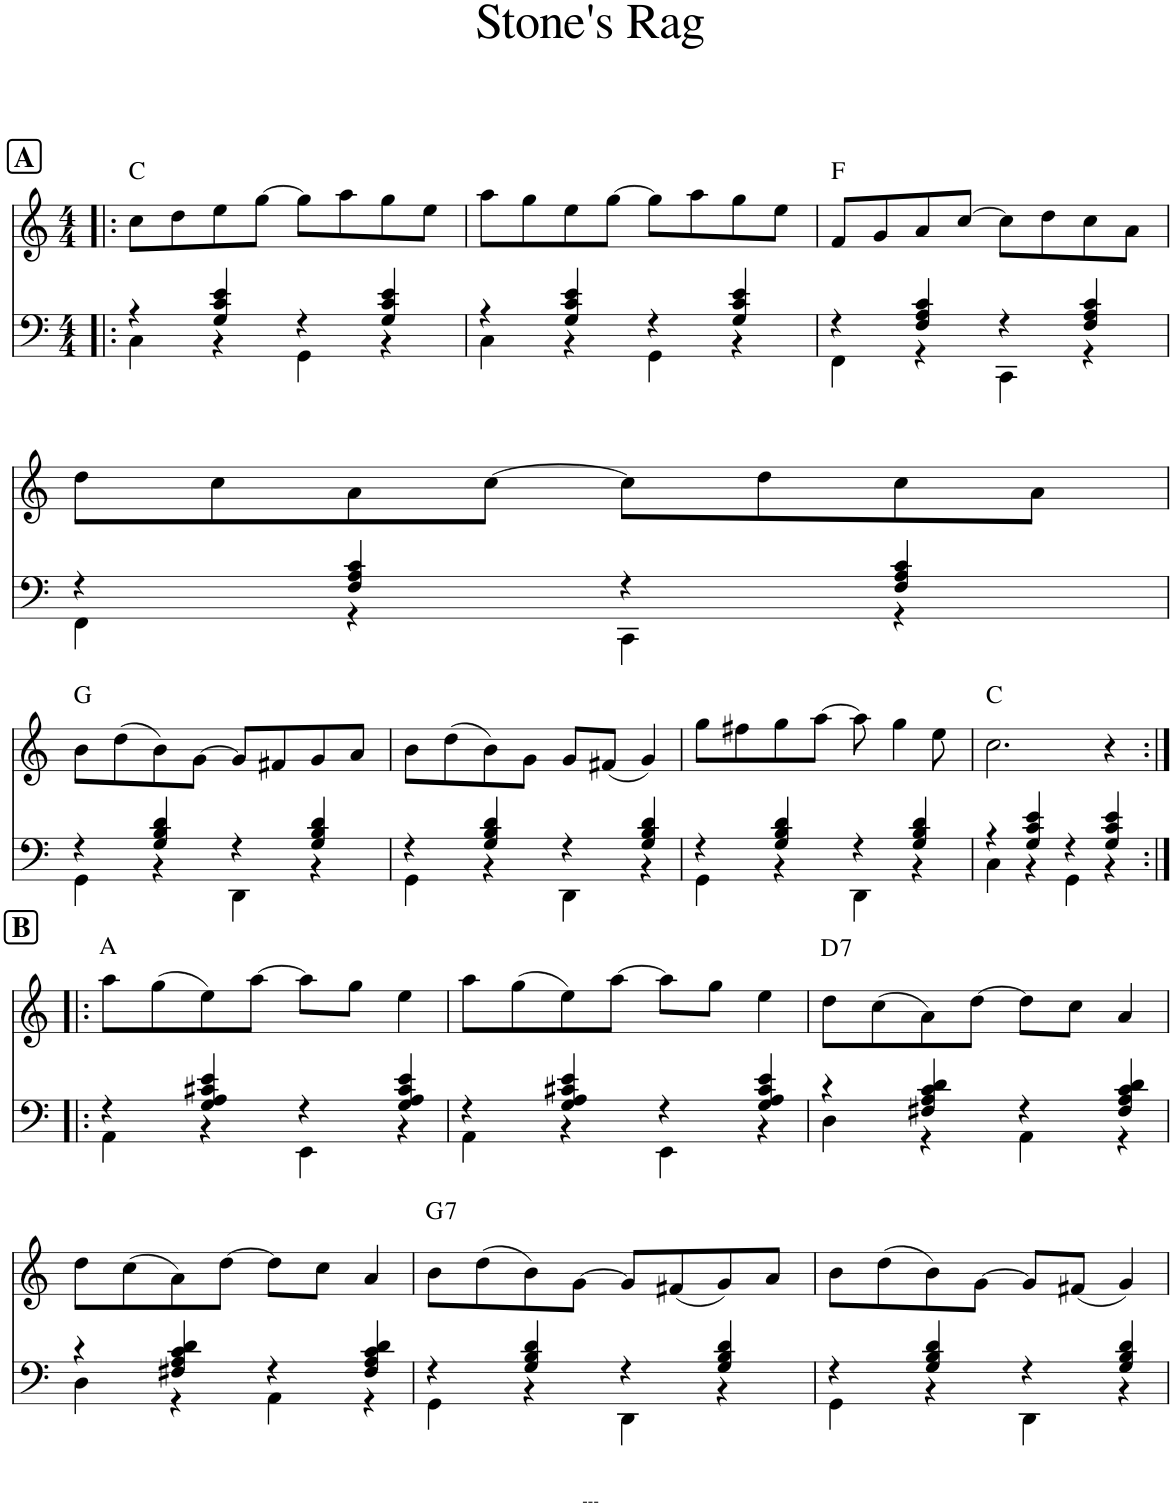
**kern	**kern	**harte
*part2	*part1	*part1
*staff2	*staff1	*
*I"Piano	*I"Mandolin	*
*I'Pno	*	*
*clefF4	*clefG2	*
*k[]	*k[]	*
*M4/4	*M4/4	*
!!LO:REH:place=s1:a:B:cj:fs=14:t=A
=1!|:	=1!|:	=1!|:
*^	*	*
4r	4C\	8cc\L	C:maj
.	.	8dd\	.
4G/ 4c/ 4e/	4r	8ee\	.
.	.	[8gg\J	.
4r	4GG\	8gg\L]	.
.	.	8aa\	.
4G/ 4c/ 4e/	4r	8gg\	.
.	.	8ee\J	.
=2	=2	=2	=2
4r	4C\	8aa\L	.
.	.	8gg\	.
4G/ 4c/ 4e/	4r	8ee\	.
.	.	[8gg\J	.
4r	4GG\	8gg\L]	.
.	.	8aa\	.
4G/ 4c/ 4e/	4r	8gg\	.
.	.	8ee\J	.
=3	=3	=3	=3
4r	4FF\	8f/L	F:maj
.	.	8g/	.
4F/ 4A/ 4c/	4r	8a/	.
.	.	[8cc/J	.
4r	4CC\	8cc\L]	.
.	.	8dd\	.
4F/ 4A/ 4c/	4r	8cc\	.
.	.	8a\J	.
!!LO:LB:g=z
=4	=4	=4	=4
4r	4FF\	8dd\L	.
.	.	8cc\	.
4F/ 4A/ 4c/	4r	8a\	.
.	.	[8cc\J	.
4r	4CC\	8cc\L]	.
.	.	8dd\	.
4F/ 4A/ 4c/	4r	8cc\	.
.	.	8a\J	.
!!LO:LB:g=z
=5	=5	=5	=5
4r	4GG\	8b\L	G:maj
.	.	(8dd\	.
4G/ 4B/ 4d/	4r	8b\)	.
.	.	[8g\J	.
4r	4DD\	8g/L]	.
.	.	8f#X/	.
4G/ 4B/ 4d/	4r	8g/	.
.	.	8a/J	.
=6	=6	=6	=6
4r	4GG\	8b\L	.
.	.	(8dd\	.
4G/ 4B/ 4d/	4r	8b\)	.
.	.	8g\J	.
4r	4DD\	8g/L	.
.	.	(8f#X/J	.
4G/ 4B/ 4d/	4r	4g/)	.
=7	=7	=7	=7
4r	4GG\	8gg\L	.
.	.	8ff#X\	.
4G/ 4B/ 4d/	4r	8gg\	.
.	.	[8aa\J	.
4r	4DD\	8aa\]	.
.	.	4gg\	.
4G/ 4B/ 4d/	4r	.	.
.	.	8ee\	.
=8	=8	=8	=8
4r	4C\	2.cc\	C:maj
4G/ 4c/ 4e/	4r	.	.
4r	4GG\	.	.
4G/ 4c/ 4e/	4r	4r	.
!!LO:LB:g=z
!!LO:REH:place=s1:a:B:cj:fs=14:t=B
=9:|!|:	=9:|!|:	=9:|!|:	=9:|!|:
4r	4AA\	8aa\L	A:maj
.	.	(8gg\	.
4G/ 4A/ 4c#X/ 4e/	4r	8ee\)	.
.	.	[8aa\J	.
4r	4EE\	8aa\L]	.
.	.	8gg\J	.
4G/ 4A/ 4c#/ 4e/	4r	4ee\	.
=10	=10	=10	=10
4r	4AA\	8aa\L	.
.	.	(8gg\	.
4G/ 4A/ 4c#X/ 4e/	4r	8ee\)	.
.	.	[8aa\J	.
4r	4EE\	8aa\L]	.
.	.	8gg\J	.
4G/ 4A/ 4c#/ 4e/	4r	4ee\	.
=11	=11	=11	=11
!	!	!	!LO:H:kt=7
4r	4D\	8dd\L	D:7
.	.	(8cc\	.
4F#X/ 4A/ 4c/ 4d/	4r	8a\)	.
.	.	[8dd\J	.
4r	4AA\	8dd\L]	.
.	.	8cc\J	.
4F#/ 4A/ 4c/ 4d/	4r	4a/	.
!!LO:LB:g=z
=12	=12	=12	=12
4r	4D\	8dd\L	.
.	.	(8cc\	.
4F#X/ 4A/ 4c/ 4d/	4r	8a\)	.
.	.	[8dd\J	.
4r	4AA\	8dd\L]	.
.	.	8cc\J	.
4F#/ 4A/ 4c/ 4d/	4r	4a/	.
=13	=13	=13	=13
!	!	!	!LO:H:kt=7
4r	4GG\	8b\L	G:7
.	.	(8dd\	.
4G/ 4B/ 4d/	4r	8b\)	.
.	.	[8g\J	.
4r	4DD\	8g/L]	.
.	.	(8f#X/	.
4G/ 4B/ 4d/	4r	8g/)	.
.	.	8a/J	.
=14	=14	=14	=14
4r	4GG\	8b\L	.
.	.	(8dd\	.
4G/ 4B/ 4d/	4r	8b\)	.
.	.	[8g\J	.
4r	4DD\	8g/L]	.
.	.	(8f#X/J	.
4G/ 4B/ 4d/	4r	4g/)	.
*v	*v	*	*
=	=	=
*-	*-	*-
